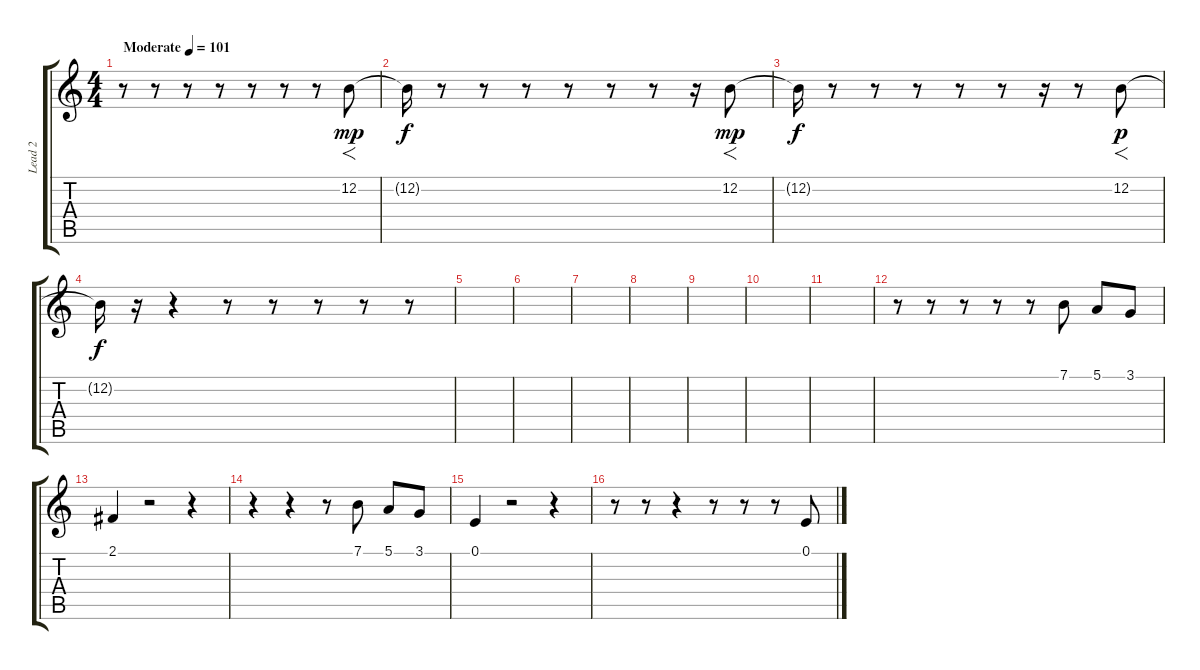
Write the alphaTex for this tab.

\track ("Lead 2" "Lead 2") {instrument choiraahs}
\staff {score tabs}
\tuning (E4 B3 G3 D3 A2 E2) {hide}
\ts (4 4)
\tempo (101 "Moderate")
\clef g2
\ks c
r.8{dy mp instrument choiraahs} r.8 r.8 r.8 r.8 r.8 r.8 12.2.8{f} |
12.2{t}.16{dy f} r.8 r.8 r.8 r.8 r.8 r.8 r.16 12.2.8{f dy mp} |
12.2{t}.16{dy f} r.8 r.8 r.8 r.8 r.8 r.16 r.8 12.2.8{f dy p} |
12.2{t}.16{dy f} r.16 r.4 r.8 r.8 r.8 r.8 r.8 |
|
|
|
|
|
|
|
r.8 r.8 r.8 r.8 r.8 7.1.8 5.1.8 3.1.8 |
2.1.4 r.2 r.4 |
r.4 r.4 r.8 7.1.8 5.1.8 3.1.8 |
0.1.4 r.2 r.4 |
r.8 r.8 r.4 r.8 r.8 r.8 0.1.8
